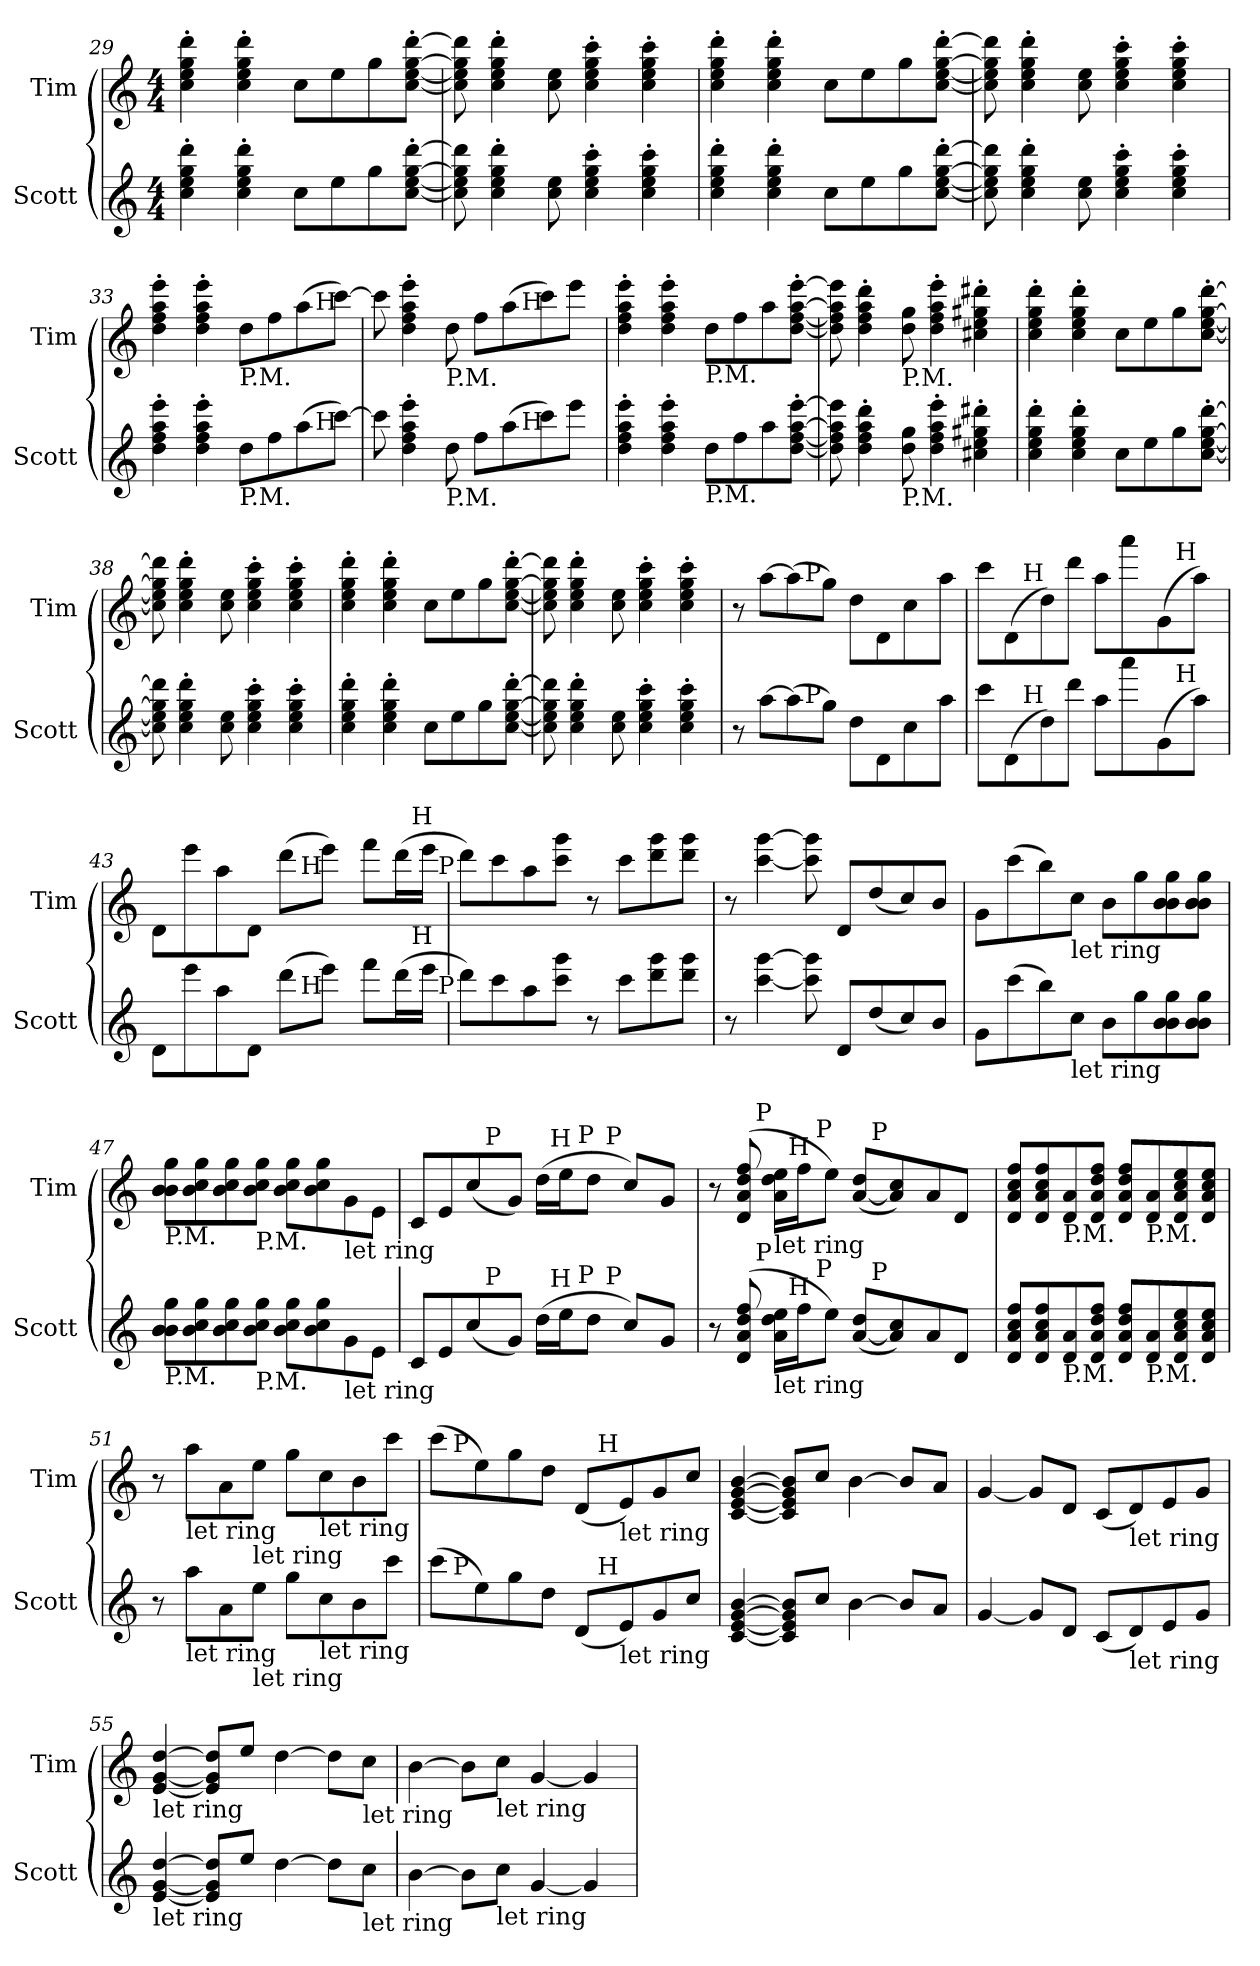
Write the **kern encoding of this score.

**kern	**kern
*part2	*part1
*staff2	*staff1
*I"Scott	*I"Tim
*I'Scott	*I'Tim
*clefG2	*clefG2
*ITrd7c12	*ITrd7c12
*k[]	*k[]
*C:	*C:
*M4/4	*M4/4
=29	=29
4c\' 4e\' 4g\' 4dd\'	4c\' 4e\' 4g\' 4dd\'
4c\' 4e\' 4g\' 4dd\'	4c\' 4e\' 4g\' 4dd\'
8c\L	8c\L
8e\	8e\
8g\	8g\
[8c\' [8e\' [8g\' [8dd\'J	[8c\' [8e\' [8g\' [8dd\'J
=30	=30
8c\] 8e\] 8g\] 8dd\]	8c\] 8e\] 8g\] 8dd\]
4c\' 4e\' 4g\' 4dd\'	4c\' 4e\' 4g\' 4dd\'
8c\ 8e\	8c\ 8e\
4c\' 4e\' 4g\' 4cc\'	4c\' 4e\' 4g\' 4cc\'
4c\' 4e\' 4g\' 4cc\'	4c\' 4e\' 4g\' 4cc\'
=31	=31
4c\' 4e\' 4g\' 4dd\'	4c\' 4e\' 4g\' 4dd\'
4c\' 4e\' 4g\' 4dd\'	4c\' 4e\' 4g\' 4dd\'
8c\L	8c\L
8e\	8e\
8g\	8g\
[8c\' [8e\' [8g\' [8dd\'J	[8c\' [8e\' [8g\' [8dd\'J
=32	=32
8c\] 8e\] 8g\] 8dd\]	8c\] 8e\] 8g\] 8dd\]
4c\' 4e\' 4g\' 4dd\'	4c\' 4e\' 4g\' 4dd\'
8c\ 8e\	8c\ 8e\
4c\' 4e\' 4g\' 4cc\'	4c\' 4e\' 4g\' 4cc\'
4c\' 4e\' 4g\' 4cc\'	4c\' 4e\' 4g\' 4cc\'
!!LO:LB:g=z
=33	=33
*^	*^
4d\' 4f\' 4a\' 4ee\'	2ryy	4d\' 4f\' 4a\' 4ee\'	2ryy
4d\' 4f\' 4a\' 4ee\'	.	4d\' 4f\' 4a\' 4ee\'	.
!	!	!LO:TX:b:t=P.M.	!
!LO:TX:b:t=P.M.	!	!	!
8d\L	4ryy	8d\L	4ryy
8f\	.	8f\	.
(8a\	16ryy	(8a\	16ryy
!	!	!	!LO:TX:a:t=H
!	!LO:TX:a:t=H	!	!
.	8.ryy	.	8.ryy
[8cc\J)	.	[8cc\J)	.
=34	=34	=34	=34
8cc\]	2ryy	8cc\]	2ryy
4d\' 4f\' 4a\' 4ee\'	.	4d\' 4f\' 4a\' 4ee\'	.
!	!	!LO:TX:b:t=P.M.	!
!LO:TX:b:t=P.M.	!	!	!
8d\	.	8d\	.
8f\L	8.ryy	8f\L	8.ryy
(8a\	.	(8a\	.
!	!	!	!LO:TX:a:t=H
!	!LO:TX:a:t=H	!	!
.	4ryy	.	4ryy
8cc\)	.	8cc\)	.
8ee\J	.	8ee\J	.
.	16ryy	.	16ryy
*v	*v	*	*
*	*v	*v
=35	=35
4d\' 4f\' 4a\' 4ee\'	4d\' 4f\' 4a\' 4ee\'
4d\' 4f\' 4a\' 4ee\'	4d\' 4f\' 4a\' 4ee\'
!	!LO:TX:b:t=P.M.
!LO:TX:b:t=P.M.	!
8d\L	8d\L
8f\	8f\
8a\	8a\
[8d\' [8f\' [8a\' [8ee\'J	[8d\' [8f\' [8a\' [8ee\'J
=36	=36
8d\] 8f\] 8a\] 8ee\]	8d\] 8f\] 8a\] 8ee\]
4d\' 4f\' 4a\' 4dd\'	4d\' 4f\' 4a\' 4dd\'
!	!LO:TX:b:t=P.M.
!LO:TX:b:t=P.M.	!
8d\ 8g\	8d\ 8g\
4d\' 4f\' 4a\' 4ee\'	4d\' 4f\' 4a\' 4ee\'
4c#X\' 4e\' 4g#X\' 4dd#X\'	4c#X\' 4e\' 4g#X\' 4dd#X\'
=37	=37
4c\' 4e\' 4g\' 4dd\'	4c\' 4e\' 4g\' 4dd\'
4c\' 4e\' 4g\' 4dd\'	4c\' 4e\' 4g\' 4dd\'
8c\L	8c\L
8e\	8e\
8g\	8g\
[8c\' [8e\' [8g\' [8dd\'J	[8c\' [8e\' [8g\' [8dd\'J
!!LO:LB:g=z
=38	=38
8c\] 8e\] 8g\] 8dd\]	8c\] 8e\] 8g\] 8dd\]
4c\' 4e\' 4g\' 4dd\'	4c\' 4e\' 4g\' 4dd\'
8c\ 8e\	8c\ 8e\
4c\' 4e\' 4g\' 4cc\'	4c\' 4e\' 4g\' 4cc\'
4c\' 4e\' 4g\' 4cc\'	4c\' 4e\' 4g\' 4cc\'
=39	=39
4c\' 4e\' 4g\' 4dd\'	4c\' 4e\' 4g\' 4dd\'
4c\' 4e\' 4g\' 4dd\'	4c\' 4e\' 4g\' 4dd\'
8c\L	8c\L
8e\	8e\
8g\	8g\
[8c\' [8e\' [8g\' [8dd\'J	[8c\' [8e\' [8g\' [8dd\'J
=40	=40
8c\] 8e\] 8g\] 8dd\]	8c\] 8e\] 8g\] 8dd\]
4c\' 4e\' 4g\' 4dd\'	4c\' 4e\' 4g\' 4dd\'
8c\ 8e\	8c\ 8e\
4c\' 4e\' 4g\' 4cc\'	4c\' 4e\' 4g\' 4cc\'
4c\' 4e\' 4g\' 4cc\'	4c\' 4e\' 4g\' 4cc\'
=41	=41
*^	*^
8r	4ryy	8r	4ryy
[8a\L	.	[8a\L	.
(8a\]	16ryy	(8a\]	16ryy
!	!	!	!LO:TX:a:t=P
!	!LO:TX:a:t=P	!	!
.	2ryy	.	2ryy
8g\J)	.	8g\J)	.
8d\L	.	8d\L	.
8D\	.	8D\	.
8c\	.	8c\	.
.	8.ryy	.	8.ryy
8a\J	.	8a\J	.
=42	=42	=42	=42
*	*^	*	*^
8cc\L	8.ryy	2ryy	8cc\L	8.ryy	2ryy
(8D\	.	.	(8D\	.	.
!	!	!	!	!LO:TX:a:t=H	!
!	!LO:TX:a:t=H	!	!	!	!
.	2ryy	.	.	2ryy	.
8d\)	.	.	8d\)	.	.
8dd\J	.	.	8dd\J	.	.
8a\L	.	4ryy	8a\L	.	4ryy
8aa\	.	.	8aa\	.	.
.	4ryy	.	.	4ryy	.
(8G\	.	16ryy	(8G\	.	16ryy
!	!	!	!	!	!LO:TX:a:t=H
!	!	!LO:TX:a:t=H	!	!	!
.	.	8.ryy	.	.	8.ryy
8a\J)	.	.	8a\J)	.	.
.	16ryy	.	.	16ryy	.
!!LO:LB:g=z
=43	=43	=43	=43	=43	=43
*	*	*^	*	*	*^
8D\L	2ryy	3%2ryy	3%2ryy	8D\L	2ryy	3%2ryy	3%2ryy
8ee\	.	.	.	8ee\	.	.	.
8a\	.	.	.	8a\	.	.	.
8D\J	.	.	.	8D\J	.	.	.
(8dd\L	16ryy	.	.	(8dd\L	16ryy	.	.
!	!	!	!	!	!LO:TX:a:t=H	!	!
!	!LO:TX:a:t=H	!	!	!	!	!	!
.	4..ryy	.	.	.	4..ryy	.	.
8ee\J)	.	.	.	8ee\J)	.	.	.
.	.	6.ryy	6...ryy	.	.	6.ryy	6...ryy
8ff\L	.	.	.	8ff\L	.	.	.
(16dd\L	.	.	.	(16dd\L	.	.	.
!	!	!	!	!	!	!LO:TX:a:t=H	!
!	!	!LO:TX:a:t=H	!	!	!	!	!
.	.	12ryy	.	.	.	12ryy	.
16ee\JJ	.	.	.	16ee\JJ	.	.	.
!	!	!	!	!	!	!	!LO:TX:a:t=P
!	!	!	!LO:TX:a:t=P	!	!	!	!
.	.	.	48ryy	.	.	.	48ryy
*v	*v	*v	*v	*	*	*	*
*	*v	*v	*v	*v
=44	=44
8dd\L)	8dd\L)
8cc\	8cc\
8a\	8a\
8cc\ 8gg\J	8cc\ 8gg\J
8r	8r
8cc\L	8cc\L
8dd\ 8gg\	8dd\ 8gg\
8dd\ 8gg\J	8dd\ 8gg\J
=45	=45
8r	8r
[4cc\ [4gg\	[4cc\ [4gg\
8cc\] 8gg\]	8cc\] 8gg\]
8D/L	8D/L
(8d/	(8d/
8c/)	8c/)
8B/J	8B/J
=46	=46
8G\L	8G\L
(8cc\	(8cc\
8b\)	8b\)
!	!LO:TX:b:t=let ring
!LO:TX:b:t=let ring	!
8c\J	8c\J
8B\L	8B\L
8g\	8g\
8B\ 8B\ 8g\	8B\ 8B\ 8g\
8B\ 8B\ 8g\J	8B\ 8B\ 8g\J
!!LO:PB:g=z
=47	=47
!	!LO:TX:b:t=P.M.
!LO:TX:b:t=P.M.	!
8B\ 8B\ 8g\L	8B\ 8B\ 8g\L
8B\ 8c\ 8g\	8B\ 8c\ 8g\
8B\ 8c\ 8g\	8B\ 8c\ 8g\
!	!LO:TX:b:t=P.M.
!LO:TX:b:t=P.M.	!
8B\ 8c\ 8g\J	8B\ 8c\ 8g\J
8B\ 8c\ 8g\L	8B\ 8c\ 8g\L
8B\ 8c\ 8g\	8B\ 8c\ 8g\
!	!LO:TX:b:t=let ring
!LO:TX:b:t=let ring	!
8G\	8G\
8E\J	8E\J
=48	=48
*^	*^
*	*^	*	*^
*	*	*^	*	*	*^
*	*	*	*^	*	*	*	*^
8C/L	4ryy	3ryy	3ryy	2ryy	8C/L	4ryy	3ryy	3ryy	2ryy
8E/	.	.	.	.	8E/	.	.	.	.
(8c/	16ryy	.	.	.	(8c/	16ryy	.	.	.
!	!	!	!	!	!	!LO:TX:a:t=P	!	!	!
!	!LO:TX:a:t=P	!	!	!	!	!	!	!	!
.	2ryy	.	.	.	.	2ryy	.	.	.
.	.	6ryy	6ryy	.	.	.	6ryy	6ryy	.
8G/J)	.	.	.	.	8G/J)	.	.	.	.
(16d\LL	.	24ryy	12ryy	8.ryy	(16d\LL	.	24ryy	12ryy	8.ryy
!	!	!	!	!	!	!	!LO:TX:a:t=H	!	!
!	!	!LO:TX:a:t=H	!	!	!	!	!	!	!
.	.	3ryy	.	.	.	.	3ryy	.	.
16e\J	.	.	.	.	16e\J	.	.	.	.
.	.	.	48ryy	.	.	.	.	48ryy	.
!	!	!	!	!	!	!	!	!LO:TX:a:t=P	!
!	!	!	!LO:TX:a:t=P	!	!	!	!	!	!
.	.	.	3ryy	.	.	.	.	3ryy	.
8d\J	.	.	.	.	8d\J	.	.	.	.
!	!	!	!	!	!	!	!	!	!LO:TX:a:t=P
!	!	!	!	!LO:TX:a:t=P	!	!	!	!	!
.	.	.	.	4ryy	.	.	.	.	4ryy
8c/L)	.	.	.	.	8c/L)	.	.	.	.
.	8.ryy	.	.	.	.	8.ryy	.	.	.
8G/J	.	12.ryy	.	.	8G/J	.	12.ryy	.	.
.	.	.	24.ryy	16ryy	.	.	.	24.ryy	16ryy
=49	=49	=49	=49	=49	=49	=49	=49	=49	=49
8r	8.ryy	6..ryy	3ryy	2ryy	8r	8.ryy	6..ryy	3ryy	2ryy
(8D/ 8A/ 8d/ 8f/	.	.	.	.	(8D/ 8A/ 8d/ 8f/	.	.	.	.
!	!	!	!	!	!	!LO:TX:a:t=P	!	!	!
!	!LO:TX:a:t=P	!	!	!	!	!	!	!	!
.	2ryy	.	.	.	.	2ryy	.	.	.
!	!	!	!	!	!LO:TX:b:t=let ring	!	!	!	!
!LO:TX:b:t=let ring	!	!	!	!	!	!	!	!	!
16A\ 16d\ 16e\LL	.	.	.	.	16A\ 16d\ 16e\LL	.	.	.	.
!	!	!	!	!	!	!	!LO:TX:a:t=H	!	!
!	!	!LO:TX:a:t=H	!	!	!	!	!	!	!
.	.	3%2ryy	.	.	.	.	3%2ryy	.	.
16f\J	.	.	.	.	16f\J	.	.	.	.
.	.	.	48ryy	.	.	.	.	48ryy	.
!	!	!	!	!	!	!	!	!LO:TX:a:t=P	!
!	!	!	!LO:TX:a:t=P	!	!	!	!	!	!
.	.	.	3ryy	.	.	.	.	3ryy	.
8e\J)	.	.	.	.	8e\J)	.	.	.	.
([8A/ 8d/L	.	.	.	16ryy	([8A/ 8d/L	.	.	.	16ryy
!	!	!	!	!	!	!	!	!	!LO:TX:a:t=P
!	!	!	!	!LO:TX:a:t=P	!	!	!	!	!
.	.	.	.	4..ryy	.	.	.	.	4..ryy
8A/] 8c/)	.	.	.	.	8A/] 8c/)	.	.	.	.
.	4ryy	.	6...ryy	.	.	4ryy	.	6...ryy	.
8A/	.	.	.	.	8A/	.	.	.	.
8D/J	.	.	.	.	8D/J	.	.	.	.
.	16ryy	.	.	.	.	16ryy	.	.	.
.	.	24ryy	.	.	.	.	24ryy	.	.
*v	*v	*v	*v	*v	*	*	*	*	*
*	*v	*v	*v	*v	*v
=50	=50
8D/ 8A/ 8c/ 8f/L	8D/ 8A/ 8c/ 8f/L
8D/ 8A/ 8c/ 8f/	8D/ 8A/ 8c/ 8f/
!	!LO:TX:b:t=P.M.
!LO:TX:b:t=P.M.	!
8D/ 8A/	8D/ 8A/
8D/ 8A/ 8d/ 8f/J	8D/ 8A/ 8d/ 8f/J
8D/ 8A/ 8d/ 8f/L	8D/ 8A/ 8d/ 8f/L
!	!LO:TX:b:t=P.M.
!LO:TX:b:t=P.M.	!
8D/ 8A/	8D/ 8A/
8D/ 8A/ 8c/ 8e/	8D/ 8A/ 8c/ 8e/
8D/ 8A/ 8c/ 8e/J	8D/ 8A/ 8c/ 8e/J
!!LO:LB:g=z
=51	=51
8r	8r
!	!LO:TX:b:t=let ring
!LO:TX:b:t=let ring	!
8a\L	8a\L
8A\	8A\
!	!LO:TX:b:t=let ring
!LO:TX:b:t=let ring	!
8e\J	8e\J
8g\L	8g\L
!	!LO:TX:b:t=let ring
!LO:TX:b:t=let ring	!
8c\	8c\
8B\	8B\
8cc\J	8cc\J
=52	=52
*^	*^
*	*^	*	*^
(8cc\L	16ryy	2ryy	(8cc\L	16ryy	2ryy
!	!	!	!	!LO:TX:a:t=P	!
!	!LO:TX:a:t=P	!	!	!	!
.	2...ryy	.	.	2...ryy	.
8e\)	.	.	8e\)	.	.
8g\	.	.	8g\	.	.
8d\J	.	.	8d\J	.	.
(8D/L	.	16ryy	(8D/L	.	16ryy
!	!	!	!	!	!LO:TX:a:t=H
!	!	!LO:TX:a:t=H	!	!	!
.	.	4..ryy	.	.	4..ryy
!	!	!	!LO:TX:b:t=let ring	!	!
!LO:TX:b:t=let ring	!	!	!	!	!
8E/)	.	.	8E/)	.	.
8G/	.	.	8G/	.	.
8c/J	.	.	8c/J	.	.
=53	=53	=53	=53	=53	=53
!	!	!	!LO:TX:b:t=let ring	!	!
!LO:TX:b:t=let ring	!	!	!	!	!
*v	*v	*v	*	*	*
*	*v	*v	*v
[4C/ [4E/ [4G/ [4B/	[4C/ [4E/ [4G/ [4B/
8C/] 8E/] 8G/] 8B/]L	8C/] 8E/] 8G/] 8B/]L
8c/J	8c/J
[4B\	[4B\
8B/L]	8B/L]
8A/J	8A/J
=54	=54
[4G/	[4G/
8G/L]	8G/L]
8D/J	8D/J
(8C/L	(8C/L
!	!LO:TX:b:t=let ring
!LO:TX:b:t=let ring	!
8D/)	8D/)
8E/	8E/
8G/J	8G/J
!!LO:LB:g=z
=55	=55
!	!LO:TX:b:t=let ring
!LO:TX:b:t=let ring	!
[4E/ [4G/ [4d/	[4E/ [4G/ [4d/
8E/] 8G/] 8d/]L	8E/] 8G/] 8d/]L
8e/J	8e/J
[4d\	[4d\
8d\L]	8d\L]
!	!LO:TX:b:t=let ring
!LO:TX:b:t=let ring	!
8c\J	8c\J
=56	=56
[4B\	[4B\
8B\L]	8B\L]
!	!LO:TX:b:t=let ring
!LO:TX:b:t=let ring	!
8c\J	8c\J
[4G/	[4G/
4G/]	4G/]
=	=
*-	*-
